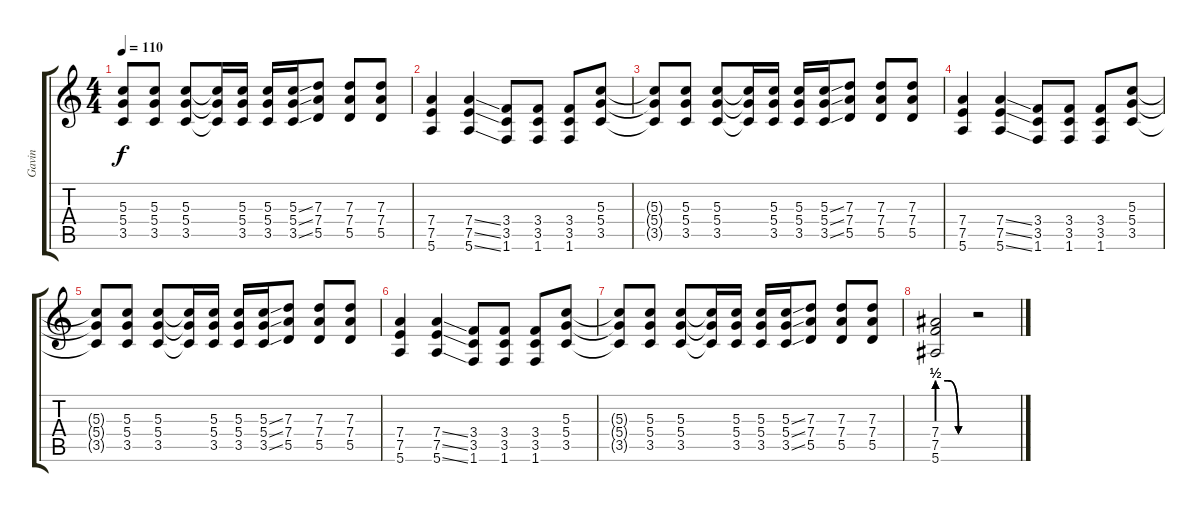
\track ("Gavin" "Gavin") {instrument overdrivenguitar}
\staff {score tabs}
\tuning (E4 B3 G3 D3 A2 E2) {hide}
\ts (4 4)
\tempo 110
\clef g2
\ks c
(5.3{t} 5.4{t} 3.5{t}).8{dy f} (5.3 5.4 3.5).8 (5.3 5.4 3.5).8 (5.3{t} 5.4{t} 3.5{t}).16 (5.3 5.4 3.5).16 (5.3 5.4 3.5).16 (5.3{ss} 5.4{ss} 3.5{ss}).16 (7.3 7.4 5.5).8 (7.3 7.4 5.5).8 (7.3 7.4 5.5).8 |
(7.4 7.5 5.6).4 (7.4{ss} 7.5{ss} 5.6{ss}).4 (3.4 3.5 1.6).8 (3.4 3.5 1.6).8 (3.4 3.5 1.6).8 (5.3 5.4 3.5).8 |
(5.3{t} 5.4{t} 3.5{t}).8 (5.3 5.4 3.5).8 (5.3 5.4 3.5).8 (5.3{t} 5.4{t} 3.5{t}).16 (5.3 5.4 3.5).16 (5.3 5.4 3.5).16 (5.3{ss} 5.4{ss} 3.5{ss}).16 (7.3 7.4 5.5).8 (7.3 7.4 5.5).8 (7.3 7.4 5.5).8 |
(7.4 7.5 5.6).4 (7.4{ss} 7.5{ss} 5.6{ss}).4 (3.4 3.5 1.6).8 (3.4 3.5 1.6).8 (3.4 3.5 1.6).8 (5.3 5.4 3.5).8 |
(5.3{t} 5.4{t} 3.5{t}).8 (5.3 5.4 3.5).8 (5.3 5.4 3.5).8 (5.3{t} 5.4{t} 3.5{t}).16 (5.3 5.4 3.5).16 (5.3 5.4 3.5).16 (5.3{ss} 5.4{ss} 3.5{ss}).16 (7.3 7.4 5.5).8 (7.3 7.4 5.5).8 (7.3 7.4 5.5).8 |
(7.4 7.5 5.6).4 (7.4{ss} 7.5{ss} 5.6{ss}).4 (3.4 3.5 1.6).8 (3.4 3.5 1.6).8 (3.4 3.5 1.6).8 (5.3 5.4 3.5).8 |
(5.3{t} 5.4{t} 3.5{t}).8 (5.3 5.4 3.5).8 (5.3 5.4 3.5).8 (5.3{t} 5.4{t} 3.5{t}).16 (5.3 5.4 3.5).16 (5.3 5.4 3.5).16 (5.3{ss} 5.4{ss} 3.5{ss}).16 (7.3 7.4 5.5).8 (7.3 7.4 5.5).8 (7.3 7.4 5.5).8 |
(7.4{be (custom 0 2 20 2 40 0 60 0)} 7.5{be (custom 0 2 20 2 40 0 60 0)} 5.6{be (custom 0 2 20 2 40 0 60 0)}).2 r.2
